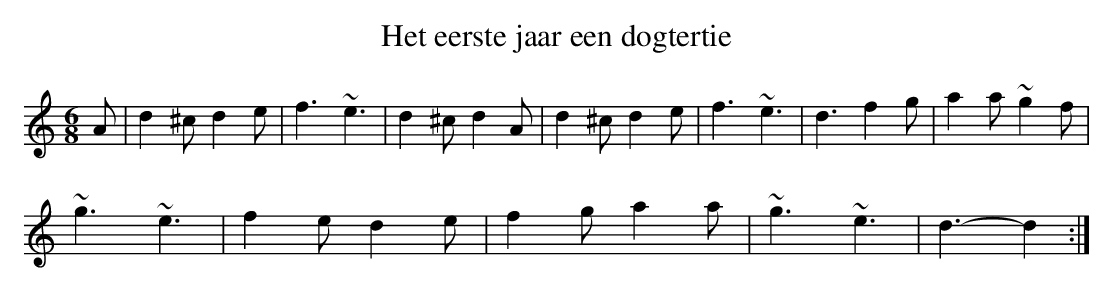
X:1
T:Het eerste jaar een dogtertie
M:6/8
K:Ddor
A|d2^cd2e|f3~e3|d2^cd2A|d2^cd2e|f3~e3|d3f2g|a2a~g2f|
~g3~e3|f2ed2e|f2ga2a|~g3~e3|d3-d2:|
